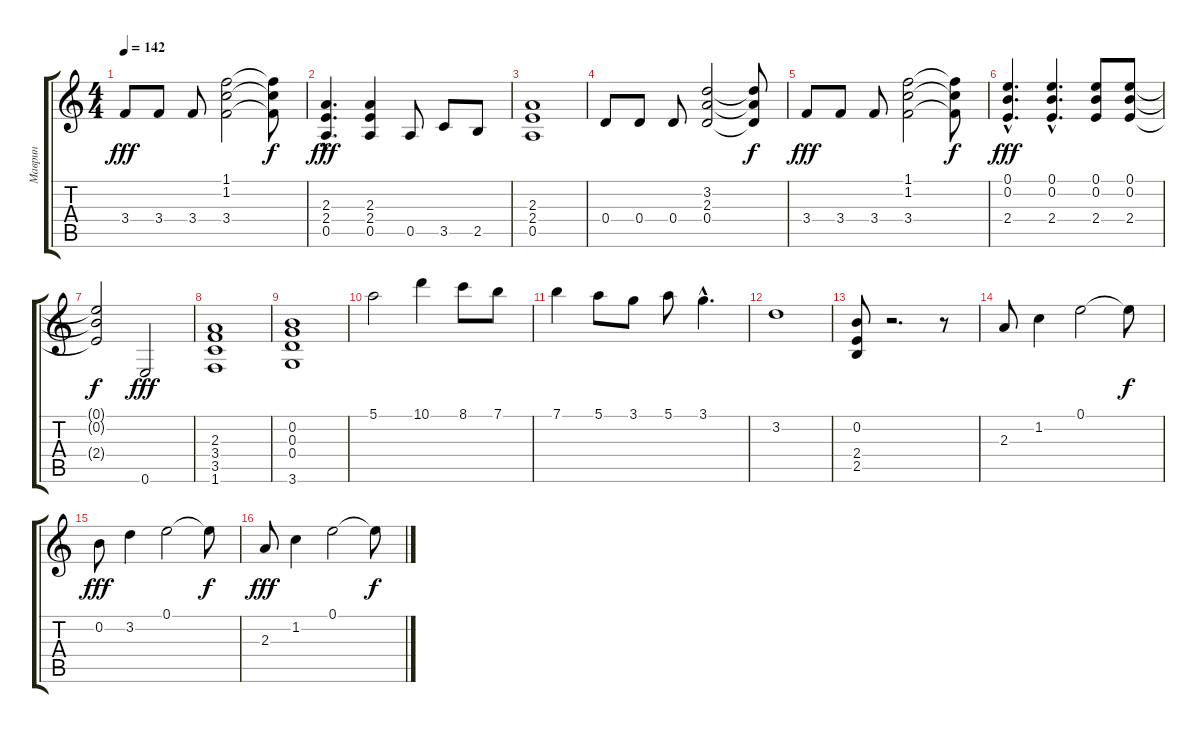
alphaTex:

\track ("Маврин" "Маврин") {instrument distortionguitar}
\staff {score tabs}
\tuning (E4 B3 G3 D3 A2 E2) {hide}
\ts (4 4)
\tempo 142
\clef g2
\ks c
3.4.8{dy fff} 3.4.8 3.4.8 (1.1 1.2 3.4).2 (1.1{t} 1.2{t} 3.4{t}).8{dy f} |
(2.3{hac} 2.4{hac} 0.5{hac}).4{d dy fff} (2.3 2.4 0.5).4 0.5.8 3.5.8 2.5.8 |
(2.3 2.4 0.5).1 |
0.4.8 0.4.8 0.4.8 (3.2 2.3 0.4).2 (3.2{t} 2.3{t} 0.4{t}).8{dy f} |
3.4.8{dy fff} 3.4.8 3.4.8 (1.1 1.2 3.4).2 (1.1{t} 1.2{t} 3.4{t}).8{dy f} |
(0.1{hac} 0.2{hac} 2.4{hac}).4{d dy fff} (0.1{hac} 0.2{hac} 2.4{hac}).4{d} (0.1 0.2 2.4).8 (0.1 0.2 2.4).8 |
(0.1{t} 0.2{t} 2.4{t}).2{dy f} 0.6.2{dy fff} |
(2.3 3.4 3.5 1.6).1 |
(0.2 0.3 0.4 3.6).1 |
5.1.2 10.1.4 8.1.8 7.1.8 |
7.1.4 5.1.8 3.1.8 5.1.8 3.1{hac}.4{d} |
3.2.1 |
(0.2 2.4 2.5).8 r.2{d} r.8 |
2.3.8{instrument acousticguitarsteel} 1.2.4 0.1.2 0.1{t}.8{dy f} |
0.2.8{dy fff} 3.2.4 0.1.2 0.1{t}.8{dy f} |
2.3.8{dy fff} 1.2.4 0.1.2 0.1{t}.8{dy f}
